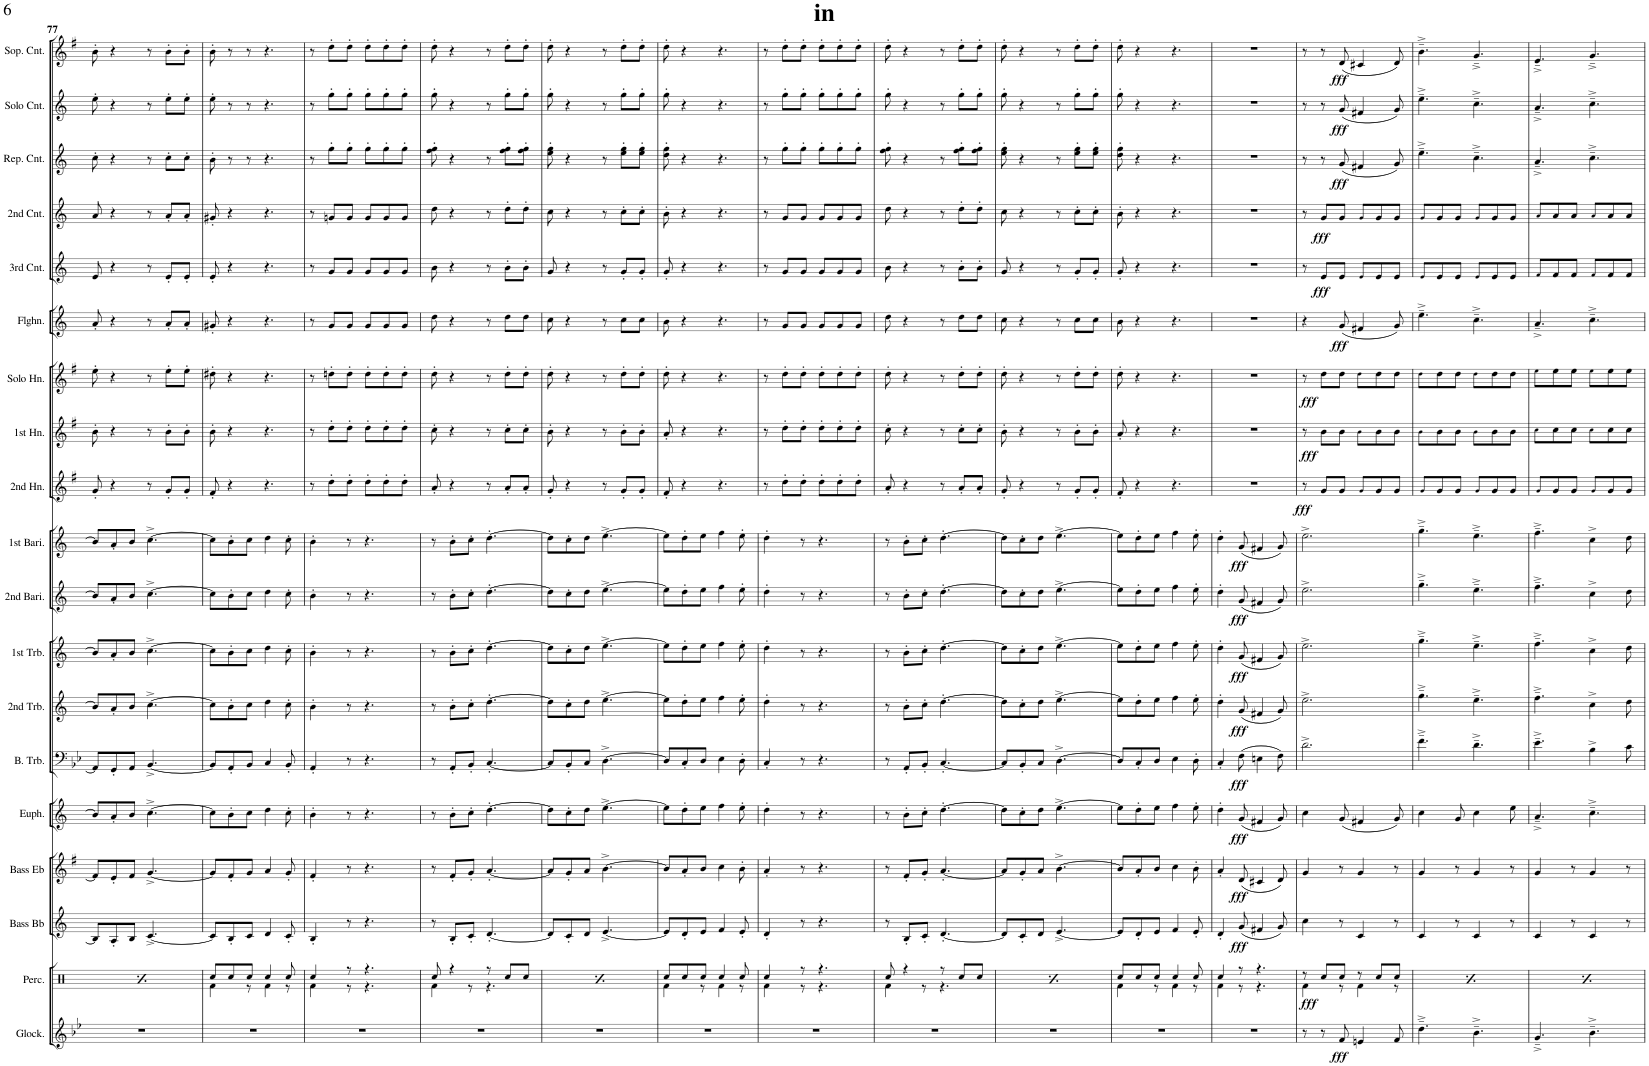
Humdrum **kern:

**kern	**dynam	**kern	**dynam	**kern	**dynam	**kern	**dynam	**kern	**dynam	**kern	**dynam	**kern	**dynam	**kern	**dynam	**kern	**dynam	**kern	**dynam	**kern	**dynam	**kern	**dynam	**kern	**dynam	**kern	**dynam	**kern	**dynam	**kern	**dynam	**kern	**dynam	**kern	**dynam	**kern	**dynam
*part19	*part19	*part18	*part18	*part17	*part17	*part16	*part16	*part15	*part15	*part14	*part14	*part13	*part13	*part12	*part12	*part11	*part11	*part10	*part10	*part9	*part9	*part8	*part8	*part7	*part7	*part6	*part6	*part5	*part5	*part4	*part4	*part3	*part3	*part2	*part2	*part1	*part1
*staff19	*staff19	*staff18	*staff18	*staff17	*staff17	*staff16	*staff16	*staff15	*staff15	*staff14	*staff14	*staff13	*staff13	*staff12	*staff12	*staff11	*staff11	*staff10	*staff10	*staff9	*staff9	*staff8	*staff8	*staff7	*staff7	*staff6	*staff6	*staff5	*staff5	*staff4	*staff4	*staff3	*staff3	*staff2	*staff2	*staff1	*staff1
*I"Glockenspiel	*	*I"Percussion	*	*I"Bass Bb	*	*I"Bass Eb	*	*I"Euphonium Bb	*	*I"Bass Trombone C	*	*I"2nd Trombone Bb	*	*I"1st Trombone Bb	*	*I"2nd Baritone Bb	*	*I"1st Baritone Bb	*	*I"2nd Horn Eb	*	*I"1st Horn Eb	*	*I"Solo Horn Eb	*	*I"Flugelhorn	*	*I"3rd Cornet Bb	*	*I"2nd Cornet Bb	*	*I"Repiano Cornet Bb	*	*I"Solo Cornet Bb	*	*I"Soprano Cornet Eb	*
*I'Glock.	*	*I'Perc.	*	*I'Bass Bb	*	*I'Bass Eb	*	*I'Euph.	*	*I'B. Trb.	*	*I'2nd Trb.	*	*I'1st Trb.	*	*I'2nd Bari.	*	*I'1st Bari.	*	*I'2nd Hn.	*	*I'1st Hn.	*	*I'Solo Hn.	*	*I'Flghn.	*	*I'3rd Cnt.	*	*I'2nd Cnt.	*	*I'Rep. Cnt.	*	*I'Solo Cnt.	*	*I'Sop. Cnt.	*
!!LO:PB:g=z
*clefG2	*	*clefX	*	*clefG2	*	*clefG2	*	*clefG2	*	*clefF4	*	*clefG2	*	*clefG2	*	*clefG2	*	*clefG2	*	*clefG2	*	*clefG2	*	*clefG2	*	*clefG2	*	*clefG2	*	*clefG2	*	*clefG2	*	*clefG2	*	*clefG2	*
*Trd-15c-24	*	*	*	*Trd1c2	*	*Trd-2c-3	*	*Trd1c2	*	*	*	*Trd1c2	*	*Trd1c2	*	*Trd1c2	*	*Trd1c2	*	*Trd-2c-3	*	*Trd-2c-3	*	*Trd-2c-3	*	*Trd1c2	*	*Trd1c2	*	*Trd1c2	*	*Trd1c2	*	*Trd1c2	*	*Trd-2c-3	*
*k[b-e-]	*	*k[]	*	*k[]	*	*k[f#]	*	*k[]	*	*k[b-e-]	*	*k[]	*	*k[]	*	*k[]	*	*k[]	*	*k[f#]	*	*k[f#]	*	*k[f#]	*	*k[]	*	*k[]	*	*k[]	*	*k[]	*	*k[]	*	*k[f#]	*
*M6/8	*	*M6/8	*	*M6/8	*	*M6/8	*	*M6/8	*	*M6/8	*	*M6/8	*	*M6/8	*	*M6/8	*	*M6/8	*	*M6/8	*	*M6/8	*	*M6/8	*	*M6/8	*	*M6/8	*	*M6/8	*	*M6/8	*	*M6/8	*	*M6/8	*
=77	=77	=77	=77	=77	=77	=77	=77	=77	=77	=77	=77	=77	=77	=77	=77	=77	=77	=77	=77	=77	=77	=77	=77	=77	=77	=77	=77	=77	=77	=77	=77	=77	=77	=77	=77	=77	=77
*	*	*^	*	*	*	*	*	*	*	*	*	*	*	*	*	*	*	*	*	*	*	*	*	*	*	*	*	*	*	*	*	*	*	*	*	*	*
2.r	.	8Rcc/	4Rf\	.	8B/L]	.	8f#/L]	.	8b/L]	.	8AA/L]	.	8b/L]	.	8b/L]	.	8b/L]	.	8b/L]	.	8g'/	.	8b'\	.	8ee'\	.	8a'/	.	8e/	.	8a/	.	8cc'\	.	8ee'\	.	8b'\	.
.	.	4r	.	.	8A'/	.	8e'/	.	8a'/	.	8GG'/	.	8a'/	.	8a'/	.	8a'/	.	8a'/	.	4r	.	4r	.	4r	.	4r	.	4r	.	4r	.	4r	.	4r	.	4r	.
.	.	.	8r	.	8B/J	.	8f#/J	.	8b/J	.	8AA/J	.	8b/J	.	8b/J	.	8b/J	.	8b/J	.	.	.	.	.	.	.	.	.	.	.	.	.	.	.	.	.	.	.
.	.	8r	4.r	.	[4.c^/	.	[4.g^/	.	[4.cc^\	.	[4.BB-^/	.	[4.cc^\	.	[4.cc^\	.	[4.cc^\	.	[4.cc^\	.	8r	.	8r	.	8r	.	8r	.	8r	.	8r	.	8r	.	8r	.	8r	.
.	.	8Rcc/L	.	.	.	.	.	.	.	.	.	.	.	.	.	.	.	.	.	.	8g'/L	.	8b'\L	.	8ee'\L	.	8a'/L	.	8e'/L	.	8a'/L	.	8cc'\L	.	8ee'\L	.	8b'\L	.
.	.	8Rcc/J	.	.	.	.	.	.	.	.	.	.	.	.	.	.	.	.	.	.	8g'/J	.	8b'\J	.	8ee'\J	.	8a'/J	.	8e'/J	.	8a'/J	.	8cc'\J	.	8ee'\J	.	8b'\J	.
=78	=78	=78	=78	=78	=78	=78	=78	=78	=78	=78	=78	=78	=78	=78	=78	=78	=78	=78	=78	=78	=78	=78	=78	=78	=78	=78	=78	=78	=78	=78	=78	=78	=78	=78	=78	=78	=78	=78
2.r	.	8Rcc/L	4Rf\	.	8c/L]	.	8g/L]	.	8cc\L]	.	8BB-/L]	.	8cc\L]	.	8cc\L]	.	8cc\L]	.	8cc\L]	.	8f#'/	.	8b'\	.	8dd#X'\	.	8g#X'/	.	8e'/	.	8g#X'/	.	8b'\	.	8ee'\	.	8b'\	.
.	.	8Rcc/	.	.	8B'/	.	8f#'/	.	8b'\	.	8AA'/	.	8b'\	.	8b'\	.	8b'\	.	8b'\	.	4r	.	4r	.	4r	.	4r	.	4r	.	4r	.	8r	.	8r	.	8r	.
.	.	8Rcc/J	8r	.	8c/J	.	8g/J	.	8cc\J	.	8BB-/J	.	8cc\J	.	8cc\J	.	8cc\J	.	8cc\J	.	.	.	.	.	.	.	.	.	.	.	.	.	8r	.	8r	.	8r	.
.	.	4Rcc/	4Rf\	.	4d/	.	4a/	.	4dd\	.	4C/	.	4dd\	.	4dd\	.	4dd\	.	4dd\	.	4.r	.	4.r	.	4.r	.	4.r	.	4.r	.	4.r	.	4.r	.	4.r	.	4.r	.
.	.	8Rcc/	8r	.	8c'/	.	8g'/	.	8cc'\	.	8BB-'/	.	8cc'\	.	8cc'\	.	8cc'\	.	8cc'\	.	.	.	.	.	.	.	.	.	.	.	.	.	.	.	.	.	.	.
=79	=79	=79	=79	=79	=79	=79	=79	=79	=79	=79	=79	=79	=79	=79	=79	=79	=79	=79	=79	=79	=79	=79	=79	=79	=79	=79	=79	=79	=79	=79	=79	=79	=79	=79	=79	=79	=79	=79
2.r	.	4Rcc/	4Rf\	.	4B'/	.	4f#'/	.	4b'\	.	4AA'/	.	4b'\	.	4b'\	.	4b'\	.	4b'\	.	8r	.	8r	.	8r	.	8r	.	8r	.	8r	.	8r	.	8r	.	8r	.
.	.	.	.	.	.	.	.	.	.	.	.	.	.	.	.	.	.	.	.	.	8dd'\L	.	8dd'\L	.	8ddn'\L	.	8g/L	.	8g/L	.	8gn/L	.	8gg'\L	.	8gg'\L	.	8dd'\L	.
.	.	8r	8r	.	8r	.	8r	.	8r	.	8r	.	8r	.	8r	.	8r	.	8r	.	8dd'\J	.	8dd'\J	.	8dd'\J	.	8g/J	.	8g/J	.	8g/J	.	8gg'\J	.	8gg'\J	.	8dd'\J	.
.	.	4.r	4.r	.	4.r	.	4.r	.	4.r	.	4.r	.	4.r	.	4.r	.	4.r	.	4.r	.	8dd'\L	.	8dd'\L	.	8dd'\L	.	8g/L	.	8g/L	.	8g/L	.	8gg'\L	.	8gg'\L	.	8dd'\L	.
.	.	.	.	.	.	.	.	.	.	.	.	.	.	.	.	.	.	.	.	.	8dd'\	.	8dd'\	.	8dd'\	.	8g/	.	8g/	.	8g/	.	8gg'\	.	8gg'\	.	8dd'\	.
.	.	.	.	.	.	.	.	.	.	.	.	.	.	.	.	.	.	.	.	.	8dd'\J	.	8dd'\J	.	8dd'\J	.	8g/J	.	8g/J	.	8g/J	.	8gg'\J	.	8gg'\J	.	8dd'\J	.
=80	=80	=80	=80	=80	=80	=80	=80	=80	=80	=80	=80	=80	=80	=80	=80	=80	=80	=80	=80	=80	=80	=80	=80	=80	=80	=80	=80	=80	=80	=80	=80	=80	=80	=80	=80	=80	=80	=80
2.r	.	8Rcc/	4Rf\	.	8r	.	8r	.	8r	.	8r	.	8r	.	8r	.	8r	.	8r	.	8a'/	.	8cc'\	.	8dd'\	.	8dd\	.	8b\	.	8dd\	.	8ff\' 8gg\'	.	8gg'\	.	8dd'\	.
.	.	4r	.	.	8B'/L	.	8f#'/L	.	8b'\L	.	8AA'/L	.	8b'\L	.	8b'\L	.	8b'\L	.	8b'\L	.	4r	.	4r	.	4r	.	4r	.	4r	.	4r	.	4r	.	4r	.	4r	.
.	.	.	8r	.	8c'/J	.	8g'/J	.	8cc'\J	.	8BB-'/J	.	8cc'\J	.	8cc'\J	.	8cc'\J	.	8cc'\J	.	.	.	.	.	.	.	.	.	.	.	.	.	.	.	.	.	.	.
.	.	8r	4.r	.	[4.d'/	.	[4.a'/	.	[4.dd'\	.	[4.C'/	.	[4.dd'\	.	[4.dd'\	.	[4.dd'\	.	[4.dd'\	.	8r	.	8r	.	8r	.	8r	.	8r	.	8r	.	8r	.	8r	.	8r	.
.	.	8Rcc/L	.	.	.	.	.	.	.	.	.	.	.	.	.	.	.	.	.	.	8a'/L	.	8cc'\L	.	8dd'\L	.	8dd\L	.	8b'\L	.	8dd'\L	.	8ff\' 8gg\'L	.	8gg'\L	.	8dd'\L	.
.	.	8Rcc/J	.	.	.	.	.	.	.	.	.	.	.	.	.	.	.	.	.	.	8a'/J	.	8cc'\J	.	8dd'\J	.	8dd\J	.	8b'\J	.	8dd'\J	.	8ff\' 8gg\'J	.	8gg'\J	.	8dd'\J	.
=81	=81	=81	=81	=81	=81	=81	=81	=81	=81	=81	=81	=81	=81	=81	=81	=81	=81	=81	=81	=81	=81	=81	=81	=81	=81	=81	=81	=81	=81	=81	=81	=81	=81	=81	=81	=81	=81	=81
2.r	.	8Rcc/	4Rf\	.	8d/L]	.	8a/L]	.	8dd\L]	.	8C/L]	.	8dd\L]	.	8dd\L]	.	8dd\L]	.	8dd\L]	.	8g'/	.	8b'\	.	8dd'\	.	8cc\	.	8g/	.	8cc\	.	8ee\' 8gg\'	.	8gg'\	.	8dd'\	.
.	.	4r	.	.	8c'/	.	8g'/	.	8cc'\	.	8BB-'/	.	8cc'\	.	8cc'\	.	8cc'\	.	8cc'\	.	4r	.	4r	.	4r	.	4r	.	4r	.	4r	.	4r	.	4r	.	4r	.
.	.	.	8r	.	8d/J	.	8a/J	.	8dd\J	.	8C/J	.	8dd\J	.	8dd\J	.	8dd\J	.	8dd\J	.	.	.	.	.	.	.	.	.	.	.	.	.	.	.	.	.	.	.
.	.	8r	4.r	.	[4.e^/	.	[4.b^\	.	[4.ee^\	.	[4.D^\	.	[4.ee^\	.	[4.ee^\	.	[4.ee^\	.	[4.ee^\	.	8r	.	8r	.	8r	.	8r	.	8r	.	8r	.	8r	.	8r	.	8r	.
.	.	8Rcc/L	.	.	.	.	.	.	.	.	.	.	.	.	.	.	.	.	.	.	8g'/L	.	8b'\L	.	8dd'\L	.	8cc\L	.	8g'/L	.	8cc'\L	.	8ee\' 8gg\'L	.	8gg'\L	.	8dd'\L	.
.	.	8Rcc/J	.	.	.	.	.	.	.	.	.	.	.	.	.	.	.	.	.	.	8g'/J	.	8b'\J	.	8dd'\J	.	8cc\J	.	8g'/J	.	8cc'\J	.	8ee\' 8gg\'J	.	8gg'\J	.	8dd'\J	.
=82	=82	=82	=82	=82	=82	=82	=82	=82	=82	=82	=82	=82	=82	=82	=82	=82	=82	=82	=82	=82	=82	=82	=82	=82	=82	=82	=82	=82	=82	=82	=82	=82	=82	=82	=82	=82	=82	=82
2.r	.	8Rcc/L	4Rf\	.	8e/L]	.	8b/L]	.	8ee\L]	.	8D/L]	.	8ee\L]	.	8ee\L]	.	8ee\L]	.	8ee\L]	.	8f#'/	.	8a'/	.	8dd'\	.	8b\	.	8g'/	.	8b'\	.	8dd\' 8gg\'	.	8gg'\	.	8dd'\	.
.	.	8Rcc/	.	.	8d'/	.	8a'/	.	8dd'\	.	8C'/	.	8dd'\	.	8dd'\	.	8dd'\	.	8dd'\	.	4r	.	4r	.	4r	.	4r	.	4r	.	4r	.	4r	.	4r	.	4r	.
.	.	8Rcc/J	8r	.	8e/J	.	8b/J	.	8ee\J	.	8D/J	.	8ee\J	.	8ee\J	.	8ee\J	.	8ee\J	.	.	.	.	.	.	.	.	.	.	.	.	.	.	.	.	.	.	.
.	.	4Rcc/	4Rf\	.	4f/	.	4cc\	.	4ff\	.	4E-\	.	4ff\	.	4ff\	.	4ff\	.	4ff\	.	4.r	.	4.r	.	4.r	.	4.r	.	4.r	.	4.r	.	4.r	.	4.r	.	4.r	.
.	.	8Rcc/	8r	.	8e'/	.	8b'\	.	8ee'\	.	8D'\	.	8ee'\	.	8ee'\	.	8ee'\	.	8ee'\	.	.	.	.	.	.	.	.	.	.	.	.	.	.	.	.	.	.	.
=83	=83	=83	=83	=83	=83	=83	=83	=83	=83	=83	=83	=83	=83	=83	=83	=83	=83	=83	=83	=83	=83	=83	=83	=83	=83	=83	=83	=83	=83	=83	=83	=83	=83	=83	=83	=83	=83	=83
2.r	.	4Rcc/	4Rf\	.	4d'/	.	4a'/	.	4dd'\	.	4C'/	.	4dd'\	.	4dd'\	.	4dd'\	.	4dd'\	.	8r	.	8r	.	8r	.	8r	.	8r	.	8r	.	8r	.	8r	.	8r	.
.	.	.	.	.	.	.	.	.	.	.	.	.	.	.	.	.	.	.	.	.	8dd'\L	.	8dd'\L	.	8dd'\L	.	8g/L	.	8g/L	.	8g/L	.	8gg'\L	.	8gg'\L	.	8dd'\L	.
.	.	8r	8r	.	8r	.	8r	.	8r	.	8r	.	8r	.	8r	.	8r	.	8r	.	8dd'\J	.	8dd'\J	.	8dd'\J	.	8g/J	.	8g/J	.	8g/J	.	8gg'\J	.	8gg'\J	.	8dd'\J	.
.	.	4.r	4.r	.	4.r	.	4.r	.	4.r	.	4.r	.	4.r	.	4.r	.	4.r	.	4.r	.	8dd'\L	.	8dd'\L	.	8dd'\L	.	8g/L	.	8g/L	.	8g/L	.	8gg'\L	.	8gg'\L	.	8dd'\L	.
.	.	.	.	.	.	.	.	.	.	.	.	.	.	.	.	.	.	.	.	.	8dd'\	.	8dd'\	.	8dd'\	.	8g/	.	8g/	.	8g/	.	8gg'\	.	8gg'\	.	8dd'\	.
.	.	.	.	.	.	.	.	.	.	.	.	.	.	.	.	.	.	.	.	.	8dd'\J	.	8dd'\J	.	8dd'\J	.	8g/J	.	8g/J	.	8g/J	.	8gg'\J	.	8gg'\J	.	8dd'\J	.
=84	=84	=84	=84	=84	=84	=84	=84	=84	=84	=84	=84	=84	=84	=84	=84	=84	=84	=84	=84	=84	=84	=84	=84	=84	=84	=84	=84	=84	=84	=84	=84	=84	=84	=84	=84	=84	=84	=84
2.r	.	8Rcc/	4Rf\	.	8r	.	8r	.	8r	.	8r	.	8r	.	8r	.	8r	.	8r	.	8a'/	.	8cc'\	.	8dd'\	.	8dd\	.	8b\	.	8dd\	.	8ff\' 8gg\'	.	8gg'\	.	8dd'\	.
.	.	4r	.	.	8B'/L	.	8f#'/L	.	8b'\L	.	8AA'/L	.	8b'\L	.	8b'\L	.	8b'\L	.	8b'\L	.	4r	.	4r	.	4r	.	4r	.	4r	.	4r	.	4r	.	4r	.	4r	.
.	.	.	8r	.	8c'/J	.	8g'/J	.	8cc'\J	.	8BB-'/J	.	8cc'\J	.	8cc'\J	.	8cc'\J	.	8cc'\J	.	.	.	.	.	.	.	.	.	.	.	.	.	.	.	.	.	.	.
.	.	8r	4.r	.	[4.d'/	.	[4.a'/	.	[4.dd'\	.	[4.C'/	.	[4.dd'\	.	[4.dd'\	.	[4.dd'\	.	[4.dd'\	.	8r	.	8r	.	8r	.	8r	.	8r	.	8r	.	8r	.	8r	.	8r	.
.	.	8Rcc/L	.	.	.	.	.	.	.	.	.	.	.	.	.	.	.	.	.	.	8a'/L	.	8cc'\L	.	8dd'\L	.	8dd\L	.	8b'\L	.	8dd'\L	.	8ff\' 8gg\'L	.	8gg'\L	.	8dd'\L	.
.	.	8Rcc/J	.	.	.	.	.	.	.	.	.	.	.	.	.	.	.	.	.	.	8a'/J	.	8cc'\J	.	8dd'\J	.	8dd\J	.	8b'\J	.	8dd'\J	.	8ff\' 8gg\'J	.	8gg'\J	.	8dd'\J	.
=85	=85	=85	=85	=85	=85	=85	=85	=85	=85	=85	=85	=85	=85	=85	=85	=85	=85	=85	=85	=85	=85	=85	=85	=85	=85	=85	=85	=85	=85	=85	=85	=85	=85	=85	=85	=85	=85	=85
2.r	.	8Rcc/	4Rf\	.	8d/L]	.	8a/L]	.	8dd\L]	.	8C/L]	.	8dd\L]	.	8dd\L]	.	8dd\L]	.	8dd\L]	.	8g'/	.	8b'\	.	8dd'\	.	8cc\	.	8g/	.	8cc\	.	8ee\' 8gg\'	.	8gg'\	.	8dd'\	.
.	.	4r	.	.	8c'/	.	8g'/	.	8cc'\	.	8BB-'/	.	8cc'\	.	8cc'\	.	8cc'\	.	8cc'\	.	4r	.	4r	.	4r	.	4r	.	4r	.	4r	.	4r	.	4r	.	4r	.
.	.	.	8r	.	8d/J	.	8a/J	.	8dd\J	.	8C/J	.	8dd\J	.	8dd\J	.	8dd\J	.	8dd\J	.	.	.	.	.	.	.	.	.	.	.	.	.	.	.	.	.	.	.
.	.	8r	4.r	.	[4.e^/	.	[4.b^\	.	[4.ee^\	.	[4.D^\	.	[4.ee^\	.	[4.ee^\	.	[4.ee^\	.	[4.ee^\	.	8r	.	8r	.	8r	.	8r	.	8r	.	8r	.	8r	.	8r	.	8r	.
.	.	8Rcc/L	.	.	.	.	.	.	.	.	.	.	.	.	.	.	.	.	.	.	8g'/L	.	8b'\L	.	8dd'\L	.	8cc\L	.	8g'/L	.	8cc'\L	.	8ee\' 8gg\'L	.	8gg'\L	.	8dd'\L	.
.	.	8Rcc/J	.	.	.	.	.	.	.	.	.	.	.	.	.	.	.	.	.	.	8g'/J	.	8b'\J	.	8dd'\J	.	8cc\J	.	8g'/J	.	8cc'\J	.	8ee\' 8gg\'J	.	8gg'\J	.	8dd'\J	.
=86	=86	=86	=86	=86	=86	=86	=86	=86	=86	=86	=86	=86	=86	=86	=86	=86	=86	=86	=86	=86	=86	=86	=86	=86	=86	=86	=86	=86	=86	=86	=86	=86	=86	=86	=86	=86	=86	=86
2.r	.	8Rcc/L	4Rf\	.	8e/L]	.	8b/L]	.	8ee\L]	.	8D/L]	.	8ee\L]	.	8ee\L]	.	8ee\L]	.	8ee\L]	.	8f#'/	.	8a'/	.	8dd'\	.	8b\	.	8g'/	.	8b'\	.	8dd\' 8gg\'	.	8gg'\	.	8dd'\	.
.	.	8Rcc/	.	.	8d'/	.	8a'/	.	8dd'\	.	8C'/	.	8dd'\	.	8dd'\	.	8dd'\	.	8dd'\	.	4r	.	4r	.	4r	.	4r	.	4r	.	4r	.	4r	.	4r	.	4r	.
.	.	8Rcc/J	8r	.	8e/J	.	8b/J	.	8ee\J	.	8D/J	.	8ee\J	.	8ee\J	.	8ee\J	.	8ee\J	.	.	.	.	.	.	.	.	.	.	.	.	.	.	.	.	.	.	.
.	.	4Rcc/	4Rf\	.	4f/	.	4cc\	.	4ff\	.	4E-\	.	4ff\	.	4ff\	.	4ff\	.	4ff\	.	4.r	.	4.r	.	4.r	.	4.r	.	4.r	.	4.r	.	4.r	.	4.r	.	4.r	.
.	.	8Rcc/	8r	.	8e'/	.	8b'\	.	8ee'\	.	8D'\	.	8ee'\	.	8ee'\	.	8ee'\	.	8ee'\	.	.	.	.	.	.	.	.	.	.	.	.	.	.	.	.	.	.	.
=87	=87	=87	=87	=87	=87	=87	=87	=87	=87	=87	=87	=87	=87	=87	=87	=87	=87	=87	=87	=87	=87	=87	=87	=87	=87	=87	=87	=87	=87	=87	=87	=87	=87	=87	=87	=87	=87	=87
2.r	.	4Rcc/	4Rf\	.	4d'/	.	4a'/	.	4dd'\	.	4C'/	.	4dd'\	.	4dd'\	.	4dd'\	.	4dd'\	.	2.r	.	2.r	.	2.r	.	2.r	.	2.r	.	2.r	.	2.r	.	2.r	.	2.r	.
!	!	!	!	!	!	!LO:DY:b	!	!LO:DY:b	!	!LO:DY:b	!	!LO:DY:b	!	!LO:DY:b	!	!LO:DY:b	!	!LO:DY:b	!	!LO:DY:b	!	!	!	!	!	!	!	!	!	!	!	!	!	!	!	!	!	!
.	.	8r	8r	.	(8g/	fff	(8d/	fff	(8g/	fff	(8F\	fff	(8g/	fff	(8g/	fff	(8g/	fff	(8g/	fff	.	.	.	.	.	.	.	.	.	.	.	.	.	.	.	.	.	.
.	.	4.r	4.r	.	4f#X/	.	4c#X/	.	4f#X/	.	4En\	.	4f#X/	.	4f#X/	.	4f#X/	.	4f#X/	.	.	.	.	.	.	.	.	.	.	.	.	.	.	.	.	.	.	.
.	.	.	.	.	8g/)	.	8d/)	.	8g/)	.	8F\)	.	8g/)	.	8g/)	.	8g/)	.	8g/)	.	.	.	.	.	.	.	.	.	.	.	.	.	.	.	.	.	.	.
=88	=88	=88	=88	=88	=88	=88	=88	=88	=88	=88	=88	=88	=88	=88	=88	=88	=88	=88	=88	=88	=88	=88	=88	=88	=88	=88	=88	=88	=88	=88	=88	=88	=88	=88	=88	=88	=88	=88
!	!	!	!	!LO:DY:b	!	!	!	!	!	!	!	!	!	!	!	!	!	!	!	!	!	!LO:DY:b	!	!LO:DY:b	!	!LO:DY:b	!	!	!	!	!	!	!	!	!	!	!	!
8r	.	8r	4Rf\	fff	4cc\	.	4g/	.	4cc\	.	2.d^\	.	2.ee^\	.	2.ee^\	.	2.ee^\	.	2.ee^\	.	8r	fff	8r	fff	8r	fff	4r	.	8r	.	8r	.	8r	.	8r	.	8r	.
!	!	!	!	!	!	!	!	!	!	!	!	!	!	!	!	!	!	!	!	!	!	!	!	!	!	!	!	!	!	!LO:DY:b	!	!LO:DY:b	!	!	!	!	!	!
8r	.	8Rcc/L	.	.	.	.	.	.	.	.	.	.	.	.	.	.	.	.	.	.	8g/L	.	8b\L	.	8dd\L	.	.	.	8e/L	fff	8g/L	fff	8r	.	8r	.	8r	.
!	!LO:DY:b	!	!	!	!	!	!	!	!	!	!	!	!	!	!	!	!	!	!	!	!	!	!	!	!	!	!	!LO:DY:b	!	!	!	!	!	!LO:DY:b	!	!LO:DY:b	!	!LO:DY:b
8f/	fff	8Rcc/J	8r	.	8r	.	8r	.	(8g/	.	.	.	.	.	.	.	.	.	.	.	8g/J	.	8b\J	.	8dd\J	.	(8g/	fff	8e/J	.	8g/J	.	(8g/	fff	(8g/	fff	(8d/	fff
4en/	.	8r	4Rf\	.	4c/	.	4g/	.	4f#X/	.	.	.	.	.	.	.	.	.	.	.	8g!/L	.	8b!\L	.	8dd!\L	.	4f#X/	.	8e!/L	.	8g!/L	.	4f#X/	.	4f#X/	.	4c#X/	.
.	.	8Rcc/L	.	.	.	.	.	.	.	.	.	.	.	.	.	.	.	.	.	.	8g/	.	8b\	.	8dd\	.	.	.	8e/	.	8g/	.	.	.	.	.	.	.
8f/	.	8Rcc/J	8r	.	8r	.	8r	.	8g/)	.	.	.	.	.	.	.	.	.	.	.	8g/J	.	8b\J	.	8dd\J	.	8g/)	.	8e/J	.	8g/J	.	8g/)	.	8g/)	.	8d/)	.
=89	=89	=89	=89	=89	=89	=89	=89	=89	=89	=89	=89	=89	=89	=89	=89	=89	=89	=89	=89	=89	=89	=89	=89	=89	=89	=89	=89	=89	=89	=89	=89	=89	=89	=89	=89	=89	=89	=89
!	!	!	!	!LO:DY:b	!	!	!	!	!	!	!	!	!	!	!	!	!	!	!	!	!	!	!	!	!	!	!	!	!	!	!	!	!	!	!	!	!	!
4.dd~^\	.	8r	4Rf\	fff	4c/	.	4g/	.	4cc\	.	4.f~^\	.	4.gg~^\	.	4.gg~^\	.	4.gg~^\	.	4.gg~^\	.	8g!/L	.	8b!\L	.	8dd!\L	.	4.ee~^\	.	8e!/L	.	8g!/L	.	4.ee~^\	.	4.ee~^\	.	4.b~^\	.
.	.	8Rcc/L	.	.	.	.	.	.	.	.	.	.	.	.	.	.	.	.	.	.	8g/	.	8b\	.	8dd\	.	.	.	8e/	.	8g/	.	.	.	.	.	.	.
.	.	8Rcc/J	8r	.	8r	.	8r	.	8g/	.	.	.	.	.	.	.	.	.	.	.	8g/J	.	8b\J	.	8dd\J	.	.	.	8e/J	.	8g/J	.	.	.	.	.	.	.
4.b-~^\	.	8r	4Rf\	.	4c/	.	4g/	.	4cc\	.	4.d~^\	.	4.ee~^\	.	4.ee~^\	.	4.ee~^\	.	4.ee~^\	.	8g!/L	.	8b!\L	.	8dd!\L	.	4.cc~^\	.	8e!/L	.	8g!/L	.	4.cc~^\	.	4.cc~^\	.	4.g~^/	.
.	.	8Rcc/L	.	.	.	.	.	.	.	.	.	.	.	.	.	.	.	.	.	.	8g/	.	8b\	.	8dd\	.	.	.	8e/	.	8g/	.	.	.	.	.	.	.
.	.	8Rcc/J	8r	.	8r	.	8r	.	8ee\	.	.	.	.	.	.	.	.	.	.	.	8g/J	.	8b\J	.	8dd\J	.	.	.	8e/J	.	8g/J	.	.	.	.	.	.	.
=90	=90	=90	=90	=90	=90	=90	=90	=90	=90	=90	=90	=90	=90	=90	=90	=90	=90	=90	=90	=90	=90	=90	=90	=90	=90	=90	=90	=90	=90	=90	=90	=90	=90	=90	=90	=90	=90	=90
!	!	!	!	!LO:DY:b	!	!	!	!	!	!	!	!	!	!	!	!	!	!	!	!	!	!	!	!	!	!	!	!	!	!	!	!	!	!	!	!	!	!
4.g~^/	.	8r	4Rf\	fff	4c/	.	4g/	.	4.a~^/	.	4.e-~^\	.	4.ff~^\	.	4.ff~^\	.	4.ff~^\	.	4.ff~^\	.	8g!/L	.	8cc!\L	.	8ee!\L	.	4.a~^/	.	8f!/L	.	8a!/L	.	4.a~^/	.	4.a~^/	.	4.e~^/	.
.	.	8Rcc/L	.	.	.	.	.	.	.	.	.	.	.	.	.	.	.	.	.	.	8g/	.	8cc\	.	8ee\	.	.	.	8f/	.	8a/	.	.	.	.	.	.	.
.	.	8Rcc/J	8r	.	8r	.	8r	.	.	.	.	.	.	.	.	.	.	.	.	.	8g/J	.	8cc\J	.	8ee\J	.	.	.	8f/J	.	8a/J	.	.	.	.	.	.	.
4.b-~^\	.	8r	4Rf\	.	4c/	.	4g/	.	4.cc~^\	.	4B-^\	.	4cc^\	.	4cc^\	.	4cc^\	.	4cc^\	.	8g!/L	.	8cc!\L	.	8ee!\L	.	4.cc~^\	.	8f!/L	.	8a!/L	.	4.cc~^\	.	4.cc~^\	.	4.g~^/	.
.	.	8Rcc/L	.	.	.	.	.	.	.	.	.	.	.	.	.	.	.	.	.	.	8g/	.	8cc\	.	8ee\	.	.	.	8f/	.	8a/	.	.	.	.	.	.	.
.	.	8Rcc/J	8r	.	8r	.	8r	.	.	.	8c\	.	8dd\	.	8dd\	.	8dd\	.	8dd\	.	8g/J	.	8cc\J	.	8ee\J	.	.	.	8f/J	.	8a/J	.	.	.	.	.	.	.
*	*	*v	*v	*	*	*	*	*	*	*	*	*	*	*	*	*	*	*	*	*	*	*	*	*	*	*	*	*	*	*	*	*	*	*	*	*	*	*
=	=	=	=	=	=	=	=	=	=	=	=	=	=	=	=	=	=	=	=	=	=	=	=	=	=	=	=	=	=	=	=	=	=	=	=	=	=
*-	*-	*-	*-	*-	*-	*-	*-	*-	*-	*-	*-	*-	*-	*-	*-	*-	*-	*-	*-	*-	*-	*-	*-	*-	*-	*-	*-	*-	*-	*-	*-	*-	*-	*-	*-	*-	*-
